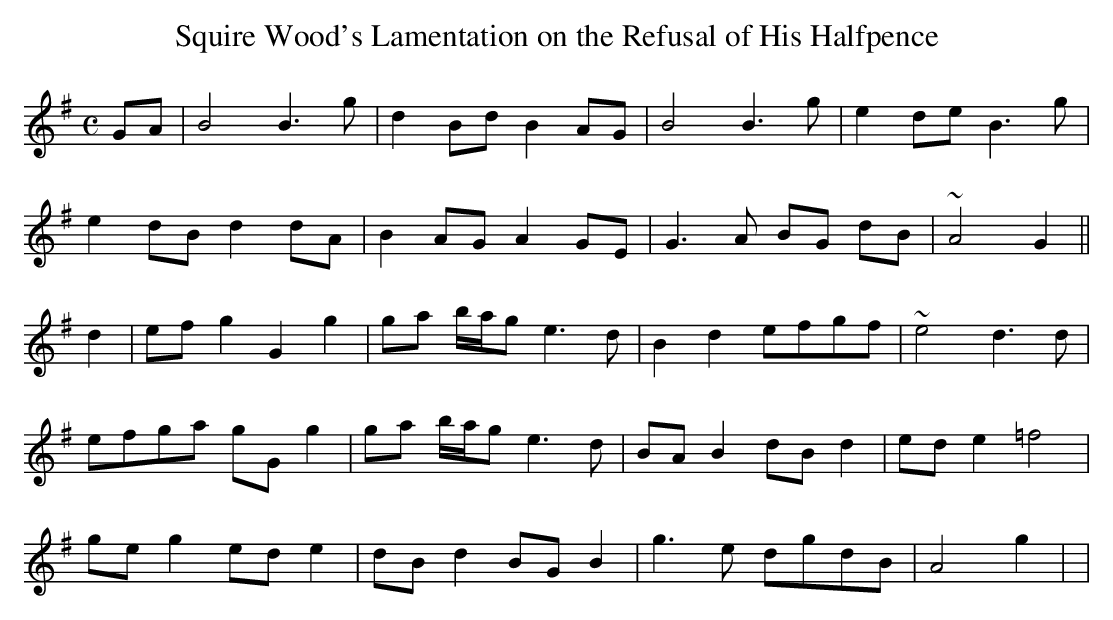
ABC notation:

X:1
T:Squire Wood's Lamentation on the Refusal of His Halfpence
M:C
K:G
GA|B4 B3 g|d2 Bd B2 AG|B4 B3 g|e2 de B3 g|
e2 dB d2 dA|B2 AG A2 GE|G3 A BG dB|~A4 G2 ||
d2|ef g2 G2 g2|ga b/a/g e3 d|B2 d2 efgf|~e4 d3 d|
efga gG g2|ga b/a/g e3 d|BA B2 dB d2|ed e2 =f4|
ge g2 ed e2|dB d2 BG B2|g3 e dgdB|A4 g2 |>|
